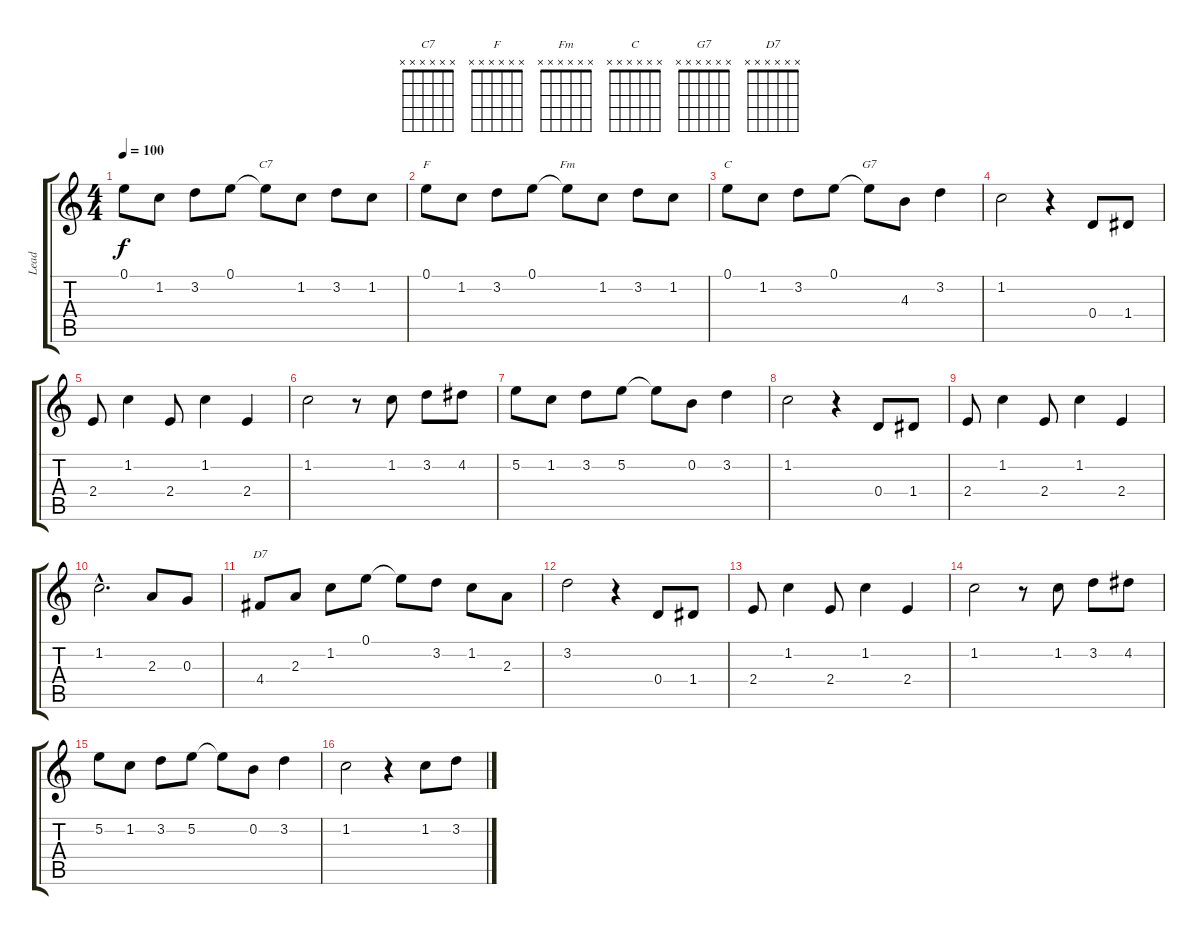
\track ("Lead" "Lead") {instrument acousticguitarsteel}
\staff {score tabs}
\tuning (E4 B3 G3 D3 A2 E2) {hide}
\chord ("C7" x x x x x x) {firstfret 0}
\chord ("F" x x x x x x) {firstfret 0}
\chord ("Fm" x x x x x x) {firstfret 0}
\chord ("C" x x x x x x) {firstfret 0}
\chord ("G7" x x x x x x) {firstfret 0}
\chord ("D7" x x x x x x) {firstfret 0}
\ts (4 4)
\tempo 100
\clef g2
\ks c
0.1.8{dy f} 1.2.8 3.2.8 0.1.8 0.1{t}.8{ch "C7"} 1.2.8 3.2.8 1.2.8 |
0.1.8{ch "F"} 1.2.8 3.2.8 0.1.8 0.1{t}.8{ch "Fm"} 1.2.8 3.2.8 1.2.8 |
0.1.8{ch "C"} 1.2.8 3.2.8 0.1.8 0.1{t}.8{ch "G7"} 4.3.8 3.2.4 |
1.2.2 r.4 0.4.8 1.4.8 |
2.4.8 1.2.4 2.4.8 1.2.4 2.4.4 |
1.2.2 r.8 1.2.8 3.2.8 4.2.8 |
5.2.8 1.2.8 3.2.8 5.2.8 5.2{t}.8 0.2.8 3.2.4 |
1.2.2 r.4 0.4.8 1.4.8 |
2.4.8 1.2.4 2.4.8 1.2.4 2.4.4 |
1.2{hac}.2{d} 2.3.8 0.3.8 |
4.4.8{ch "D7"} 2.3.8 1.2.8 0.1.8 0.1{t}.8 3.2.8 1.2.8 2.3.8 |
3.2.2 r.4 0.4.8 1.4.8 |
2.4.8 1.2.4 2.4.8 1.2.4 2.4.4 |
1.2.2 r.8 1.2.8 3.2.8 4.2.8 |
5.2.8 1.2.8 3.2.8 5.2.8 5.2{t}.8 0.2.8 3.2.4 |
1.2.2 r.4 1.2.8 3.2.8
